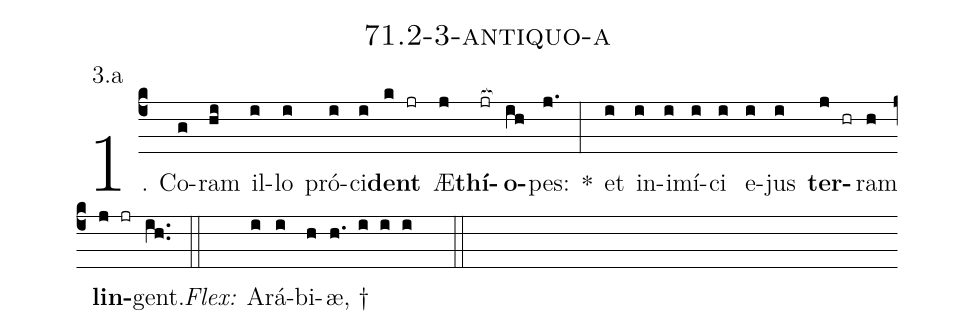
name: 71.2-3-antiquo-a;
annotation: 3.a;
%%
(c4)1. Co(g)ram(hi) il(i)lo(i) pró(i)ci(i)<b>dent</b>(k jr) Æ(j)<b>thí</b>(jr[ocb:1{])<b>o</b>(ih[ocb:0}])pes:(j.) *(:) et(i) in(i)i(i)mí(i)ci(i) e(i)jus(i) <b>ter</b>(j hr)ram(h) <b>lin</b>(j jr)gent.(ih..) (::)
<i>Flex:</i>()  A(i)rá(i)bi(h)æ, †(h. i i i  ::)

%E(i) u(i) o(j) u(h) a(j) e.(ih..) (::)
